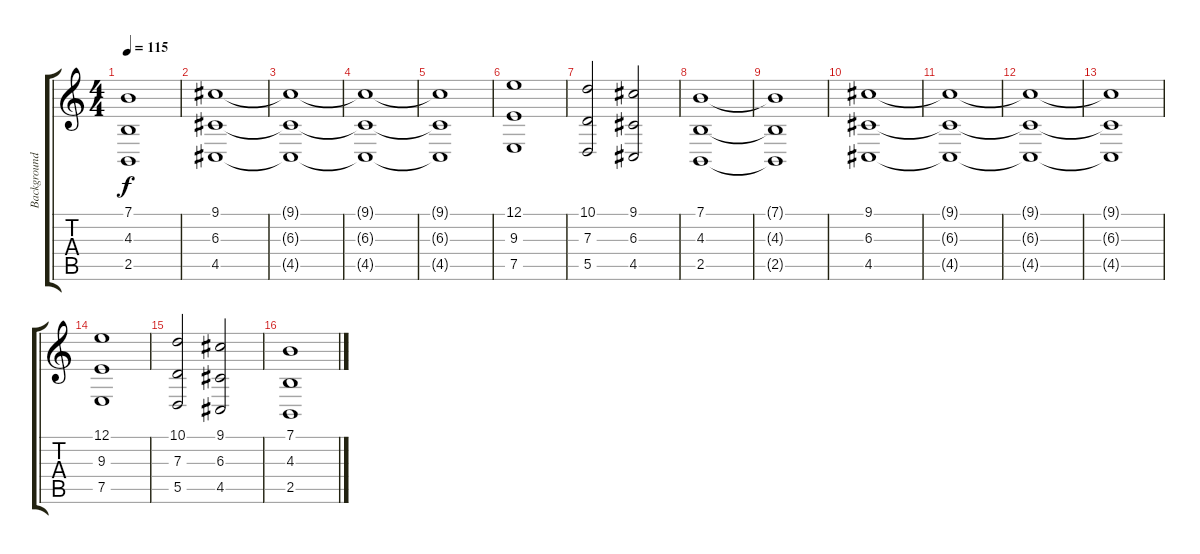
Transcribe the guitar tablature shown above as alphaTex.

\track ("Background Vocals" "Background") {instrument choiraahs}
\staff {score tabs}
\tuning (E4 B3 G3 D3 A2 D2) {hide}
\ts (4 4)
\tempo 115
\clef g2
\ks c
(7.1{t} 4.3{t} 2.5{t}).1{dy f} |
(9.1 6.3 4.5).1 |
(9.1{t} 6.3{t} 4.5{t}).1 |
(9.1{t} 6.3{t} 4.5{t}).1 |
(9.1{t} 6.3{t} 4.5{t}).1 |
(12.1 9.3 7.5).1 |
(10.1 7.3 5.5).2 (9.1 6.3 4.5).2 |
(7.1 4.3 2.5).1 |
(7.1{t} 4.3{t} 2.5{t}).1 |
(9.1 6.3 4.5).1 |
(9.1{t} 6.3{t} 4.5{t}).1 |
(9.1{t} 6.3{t} 4.5{t}).1 |
(9.1{t} 6.3{t} 4.5{t}).1 |
(12.1 9.3 7.5).1 |
(10.1 7.3 5.5).2 (9.1 6.3 4.5).2 |
(7.1 4.3 2.5).1
